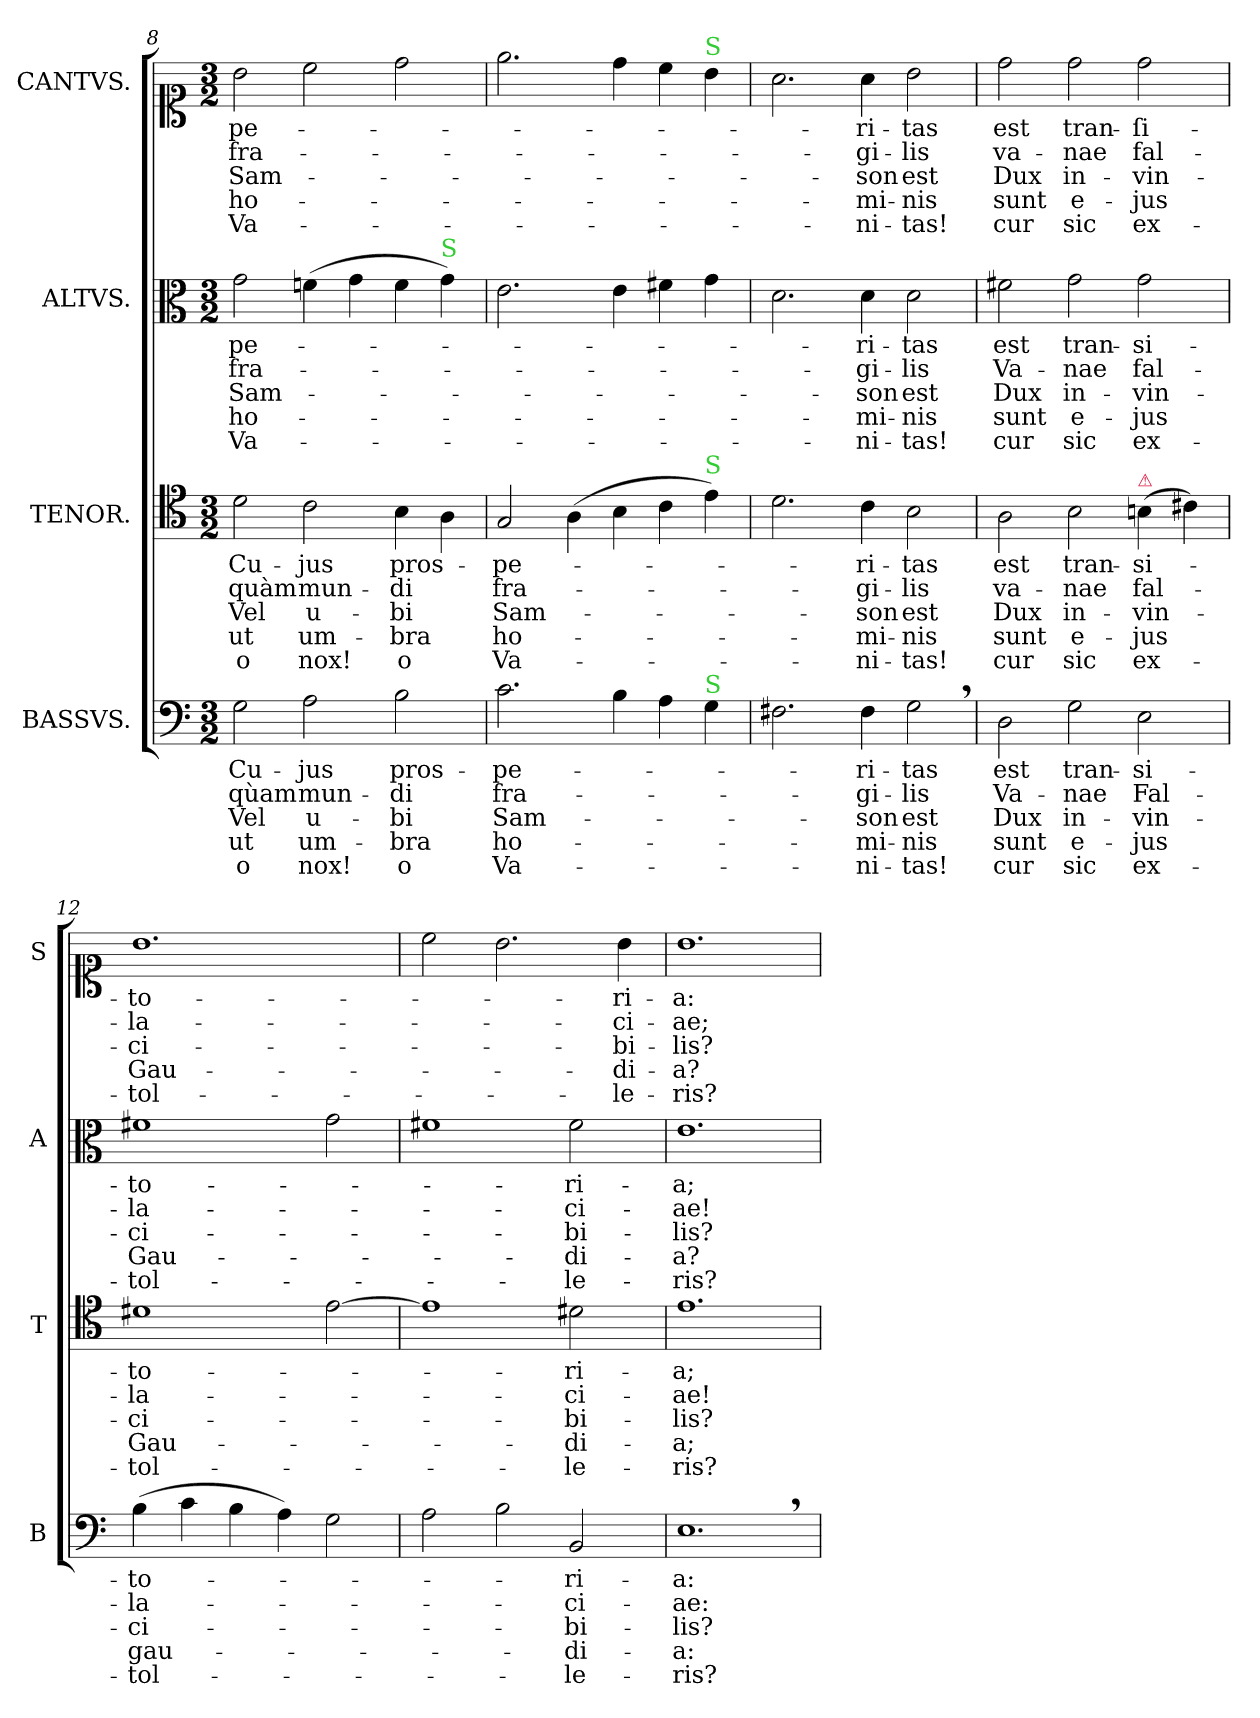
**kern	**text	**text	**text	**text	**text	**kern	**text	**text	**text	**text	**text	**kern	**text	**text	**text	**text	**text	**kern	**text	**text	**text	**text	**text
*part4	*part4	*part4	*part4	*part4	*part4	*part3	*part3	*part3	*part3	*part3	*part3	*part2	*part2	*part2	*part2	*part2	*part2	*part1	*part1	*part1	*part1	*part1	*part1
*staff4	*staff4	*staff4	*staff4	*staff4	*staff4	*staff3	*staff3	*staff3	*staff3	*staff3	*staff3	*staff2	*staff2	*staff2	*staff2	*staff2	*staff2	*staff1	*staff1	*staff1	*staff1	*staff1	*staff1
*I"BASSVS.	*	*	*	*	*	*I"TENOR.	*	*	*	*	*	*I"ALTVS.	*	*	*	*	*	*I"CANTVS.	*	*	*	*	*
*I'B	*	*	*	*	*	*I'T	*	*	*	*	*	*I'A	*	*	*	*	*	*I'S	*	*	*	*	*
*clefF4	*	*	*	*	*	*clefC4	*	*	*	*	*	*clefC3	*	*	*	*	*	*clefC1	*	*	*	*	*
*k[]	*	*	*	*	*	*k[]	*	*	*	*	*	*k[]	*	*	*	*	*	*k[]	*	*	*	*	*
*M3/2	*	*	*	*	*	*M3/2	*	*	*	*	*	*M3/2	*	*	*	*	*	*M3/2	*	*	*	*	*
=8	=8	=8	=8	=8	=8	=8	=8	=8	=8	=8	=8	=8	=8	=8	=8	=8	=8	=8	=8	=8	=8	=8	=8
2G\	Cu-	qùam	Vel	ut	o	2d\	Cu-	quàm	Vel	ut	o	2g\	-pe-	fra-	Sam-	ho-	Va-	2b\	-pe-	fra-	Sam-	ho-	Va-
2A\	-jus	mun-	u-	um-	nox!	2c\	-jus	mun-	u-	um-	nox!	(4fn\	.	.	.	.	.	2cc\	.	.	.	.	.
.	.	.	.	.	.	.	.	.	.	.	.	4g\	.	.	.	.	.	.	.	.	.	.	.
2B\	pros-	-di	-bi	-bra	o	4B\	pros-	-di	-bi	-bra	o	4f\	.	.	.	.	.	2dd\	.	.	.	.	.
!	!	!	!	!	!	!	!	!	!	!	!	!LO:TX:a:color=limegreen:t=S	!	!	!	!	!	!	!	!	!	!	!
.	.	.	.	.	.	4A\	.	.	.	.	.	4g\)	.	.	.	.	.	.	.	.	.	.	.
=9	=9	=9	=9	=9	=9	=9	=9	=9	=9	=9	=9	=9	=9	=9	=9	=9	=9	=9	=9	=9	=9	=9	=9
2.c\	-pe-	fra-	Sam-	ho-	Va-	2G/	-pe-	fra-	Sam-	ho-	Va-	2.e\	.	.	.	.	.	2.ee\	.	.	.	.	.
.	.	.	.	.	.	(4A\	.	.	.	.	.	.	.	.	.	.	.	.	.	.	.	.	.
4B\	.	.	.	.	.	4B\	.	.	.	.	.	4e\	.	.	.	.	.	4dd\	.	.	.	.	.
4A\	.	.	.	.	.	4c\	.	.	.	.	.	4f#X\	.	.	.	.	.	4cc\	.	.	.	.	.
!	!	!	!	!	!	!	!	!	!	!	!	!	!	!	!	!	!	!LO:TX:a:color=limegreen:t=S	!	!	!	!	!
!	!	!	!	!	!	!LO:TX:a:color=limegreen:t=S	!	!	!	!	!	!	!	!	!	!	!	!	!	!	!	!	!
!LO:TX:a:color=limegreen:t=S	!	!	!	!	!	!	!	!	!	!	!	!	!	!	!	!	!	!	!	!	!	!	!
4G\	.	.	.	.	.	4e\)	.	.	.	.	.	4g\	.	.	.	.	.	4b\	.	.	.	.	.
=10	=10	=10	=10	=10	=10	=10	=10	=10	=10	=10	=10	=10	=10	=10	=10	=10	=10	=10	=10	=10	=10	=10	=10
2.F#X\	.	.	.	.	.	2.d\	.	.	.	.	.	2.d\	.	.	.	.	.	2.a\	.	.	.	.	.
4F#\	-ri-	-gi-	son	-mi-	-ni-	4c\	-ri-	-gi-	son	-mi-	-ni-	4d\	-ri-	-gi-	son	-mi-	-ni-	4a\	-ri-	-gi-	son	-mi-	-ni-
2G,\	-tas	-lis	est	-nis	-tas!	2B\	-tas	-lis	est	-nis	-tas!	2d\	-tas	-lis	est	-nis	-tas!	2b\	-tas	-lis	est	-nis	-tas!
=11	=11	=11	=11	=11	=11	=11	=11	=11	=11	=11	=11	=11	=11	=11	=11	=11	=11	=11	=11	=11	=11	=11	=11
2D\	est	Va-	Dux	sunt	cur	2A\	est	va-	Dux	sunt	cur	2f#X\	est	Va-	Dux	sunt	cur	2dd\	est	va-	Dux	sunt	cur
2G\	tran-	-nae	in-	e-	sic	2B\	tran-	-nae	in-	e-	sic	2g\	tran-	-nae	in-	e-	sic	2dd\	tran-	-nae	in-	e-	sic
!	!	!	!	!	!	!LO:TX:a:color=crimson:t=⚠	!	!	!	!	!	!	!	!	!	!	!	!	!	!	!	!	!
2E\	-si-	Fal-	-vin-	-jus	ex-	(4Bn\	-si-	fal-	-vin-	-jus	ex-	2g\	-si-	fal-	-vin-	-jus	ex-	2dd\	-ſi-	fal-	-vin-	-jus	ex-
.	.	.	.	.	.	4c#X\)	.	.	.	.	.	.	.	.	.	.	.	.	.	.	.	.	.
=12	=12	=12	=12	=12	=12	=12	=12	=12	=12	=12	=12	=12	=12	=12	=12	=12	=12	=12	=12	=12	=12	=12	=12
(4B\	-to-	-la-	-ci-	gau-	-tol-	1d#X	-to-	-la-	-ci-	Gau-	-tol-	1f#X	-to-	-la-	-ci-	Gau-	-tol-	1.b	-to-	-la-	-ci-	Gau-	-tol-
4c\	.	.	.	.	.	.	.	.	.	.	.	.	.	.	.	.	.	.	.	.	.	.	.
4B\	.	.	.	.	.	.	.	.	.	.	.	.	.	.	.	.	.	.	.	.	.	.	.
4A\)	.	.	.	.	.	.	.	.	.	.	.	.	.	.	.	.	.	.	.	.	.	.	.
2G\	.	.	.	.	.	[2e\	.	.	.	.	.	2g\	.	.	.	.	.	.	.	.	.	.	.
=13	=13	=13	=13	=13	=13	=13	=13	=13	=13	=13	=13	=13	=13	=13	=13	=13	=13	=13	=13	=13	=13	=13	=13
2A\	.	.	.	.	.	1e]	.	.	.	.	.	1f#X	.	.	.	.	.	2cc\	.	.	.	.	.
2B\	.	.	.	.	.	.	.	.	.	.	.	.	.	.	.	.	.	2.b\	.	.	.	.	.
2BB/	-ri-	-ci-	-bi-	-di-	-le-	2d#X\	-ri-	-ci-	-bi-	-di-	-le-	2f#\	-ri-	-ci-	-bi-	-di-	-le-	.	.	.	.	.	.
.	.	.	.	.	.	.	.	.	.	.	.	.	.	.	.	.	.	4b\	-ri-	-ci-	-bi-	-di-	-le-
=14	=14	=14	=14	=14	=14	=14	=14	=14	=14	=14	=14	=14	=14	=14	=14	=14	=14	=14	=14	=14	=14	=14	=14
1.E,	-a:	-ae:	-lis?	-a:	-ris?	1.e	-a;	-ae!	-lis?	-a;	-ris?	1.e	-a;	-ae!	-lis?	-a?	-ris?	1.b	-a:	-ae;	-lis?	-a?	-ris?
=	=	=	=	=	=	=	=	=	=	=	=	=	=	=	=	=	=	=	=	=	=	=	=
*-	*-	*-	*-	*-	*-	*-	*-	*-	*-	*-	*-	*-	*-	*-	*-	*-	*-	*-	*-	*-	*-	*-	*-
